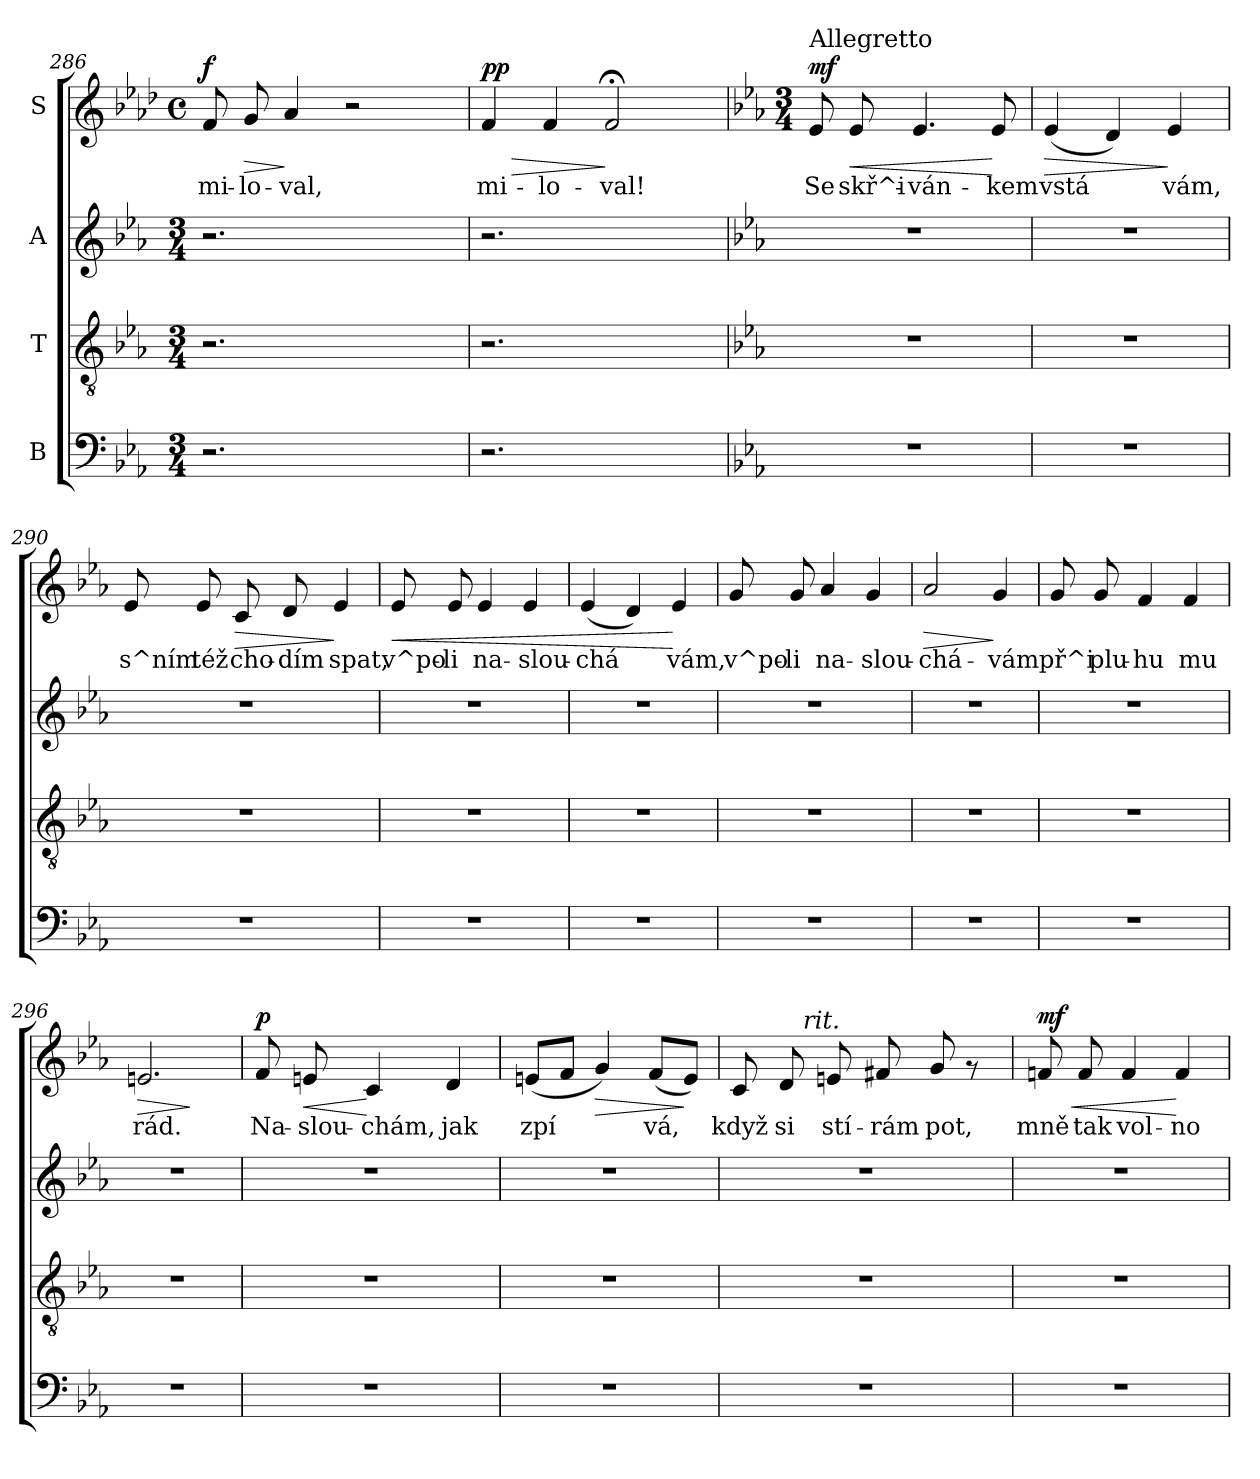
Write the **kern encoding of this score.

**kern	**kern	**kern	**kern	**text	**dynam
*part4	*part3	*part2	*part1	*part1	*part1
*staff4	*staff3	*staff2	*staff1	*staff1	*staff1
*I"B	*I"T	*I"A	*I"S	*	*
!!LO:LB:g=z
*clefF4	*clefGv2	*clefG2	*clefG2	*	*
*k[b-e-a-]	*k[b-e-a-]	*k[b-e-a-]	*k[b-e-a-d-]	*	*
*E-:	*E-:	*E-:	*A-:	*	*
*M3/4	*M3/4	*M3/4	*M4/4	*	*
*	*	*	*met(c)	*	*
=286	=286	=286	=286	=286	=286
!	!	!	!	!LO:LY:b:rj	!LO:DY:a
2.r	2.r	2.r	8f/	mi-	f
!	!	!	!	!LO:LY:b:rj	!LO:HP:b
.	.	.	8g/	-lo-	>
!	!	!	!	!LO:LY:b:rj	!
.	.	.	4a-/	-val,	]
.	.	.	2r	.	.
4ryy	4ryy	4ryy	.	.	.
=287	=287	=287	=287	=287	=287
!	!	!	!	!LO:LY:b:rj	!LO:HP:b
!	!	!	!	!	!LO:DY:n=1:a
2.r	2.r	2.r	4f/	mi-	> pp
!	!	!	!	!LO:LY:b:rj	!
.	.	.	4f/	-lo-	.
!	!	!	!	!LO:LY:b:rj	!
.	.	.	2f;</	-val!	]
4ryy	4ryy	4ryy	.	.	.
=288	=288	=288	=288!	=288!	=288!
*	*	*	*k[b-e-a-]	*	*
*	*	*	*E-:	*	*
*	*	*	*M3/4	*	*
!	!	!	!LO:TX:a:t=Allegretto	!	!
!	!	!	!	!LO:LY:b:rj	!LO:DY:a
2.r	2.r	2.r	8e-/	Se	mf
!	!	!	!	!LO:LY:b:rj	!LO:HP:b
.	.	.	8e-/	skř^i-	<
!	!	!	!	!LO:LY:b:rj	!
.	.	.	4.e-/	-ván-	.
!	!	!	!	!LO:LY:b:rj	!
.	.	.	8e-/	-kem	[
=289	=289	=289	=289	=289	=289
!	!	!	!	!LO:LY:b:rj	!LO:HP:b
2.r	2.r	2.r	(<4e-/	vstá-	>
!	!	!	!	!LO:LY:b:rj	!
.	.	.	4d/)	--	.
!	!	!	!	!LO:LY:b:rj	!
.	.	.	4e-/	-vám,	]
=290	=290	=290	=290	=290	=290
!	!	!	!	!LO:LY:b:rj	!
2.r	2.r	2.r	8e-/	s^ním	.
!	!	!	!	!LO:LY:b:rj	!
.	.	.	8e-/	též	.
!	!	!	!	!LO:LY:b:rj	!LO:HP:b
.	.	.	8c/	cho-	>
!	!	!	!	!LO:LY:b:rj	!
.	.	.	8d/	-dím	.
!	!	!	!	!LO:LY:b:rj	!
.	.	.	4e-/	spat,	]
=291	=291	=291	=291	=291	=291
!	!	!	!	!LO:LY:b:rj	!LO:HP:b
2.r	2.r	2.r	8e-/	v^po-	<
!	!	!	!	!LO:LY:b:rj	!
.	.	.	8e-/	-li	.
!	!	!	!	!LO:LY:b:rj	!
.	.	.	4e-/	na-	.
!	!	!	!	!LO:LY:b:rj	!
.	.	.	4e-/	-slou-	.
=292	=292	=292	=292	=292	=292
!	!	!	!	!LO:LY:b:rj	!
2.r	2.r	2.r	(<4e-/	-chá-	.
!	!	!	!	!LO:LY:b:rj	!
.	.	.	4d/)	--	.
!	!	!	!	!LO:LY:b:rj	!
.	.	.	4e-/	-vám,	[
!!LO:LB:g=z
=293	=293	=293	=293	=293	=293
!	!	!	!	!LO:LY:b:rj	!
2.r	2.r	2.r	8g/	v^po-	.
!	!	!	!	!LO:LY:b:rj	!
.	.	.	8g/	-li	.
!	!	!	!	!LO:LY:b:rj	!
.	.	.	4a-/	na-	.
!	!	!	!	!LO:LY:b:rj	!
.	.	.	4g/	-slou-	.
=294	=294	=294	=294	=294	=294
!	!	!	!	!LO:LY:b:rj	!LO:HP:b
2.r	2.r	2.r	2a-/	-chá-	>
!	!	!	!	!LO:LY:b:rj	!
.	.	.	4g/	-vám	]
=295	=295	=295	=295	=295	=295
!	!	!	!	!LO:LY:b:rj	!
2.r	2.r	2.r	8g/	př^i	.
!	!	!	!	!LO:LY:b:rj	!
.	.	.	8g/	plu-	.
!	!	!	!	!LO:LY:b:rj	!
.	.	.	4f/	-hu	.
!	!	!	!	!LO:LY:b:rj	!
.	.	.	4f/	mu	.
=296	=296	=296	=296	=296	=296
!	!	!	!	!LO:LY:b:rj	!LO:HP:b
2.r	2.r	2.r	2.en/	rád.	>
.	.	.	.	.	]
=297	=297	=297	=297	=297	=297
!	!	!	!	!LO:LY:b:rj	!LO:DY:a
2.r	2.r	2.r	8f/	Na-	p
!	!	!	!	!LO:LY:b:rj	!LO:HP:b
.	.	.	8en/	-slou-	<
!	!	!	!	!LO:LY:b:rj	!
.	.	.	4c/	-chám,	[
!	!	!	!	!LO:LY:b:rj	!
.	.	.	4d/	jak	.
=298	=298	=298	=298	=298	=298
!	!	!	!	!LO:LY:b:rj	!
2.r	2.r	2.r	(<8en/L	zpí-	.
!	!	!	!	!LO:LY:b:rj	!
.	.	.	8f/J	--	.
!	!	!	!	!LO:LY:b:rj	!LO:HP:b
.	.	.	4g/)	--	>
!	!	!	!	!LO:LY:b:rj	!
.	.	.	(<8f/L	-vá,	.
!	!	!	!	!LO:LY:b:rj	!
.	.	.	8e/J)	.	]
!!LO:LB:g=z
=299	=299	=299	=299	=299	=299
!	!	!	!	!LO:LY:b:rj	!
*	*	*	*^	*	*
2.r	2.r	2.r	8c/	8.ryy	když	.
!	!	!	!	!	!LO:LY:b:rj	!
.	.	.	8d/	.	si	.
!	!	!	!	!LO:TX:a:i:t=rit.	!	!
.	.	.	.	2ryy	.	.
!	!	!	!	!	!LO:LY:b:rj	!
.	.	.	8en/	.	stí-	.
!	!	!	!	!	!LO:LY:b:rj	!
.	.	.	8f#X/	.	-rám	.
!	!	!	!	!	!LO:LY:b:rj	!
.	.	.	8g/	.	pot,	.
.	.	.	8rf	.	.	.
.	.	.	.	16ryy	.	.
=300	=300	=300	=300	=300	=300	=300
!	!	!	!	!	!LO:LY:b:rj	!LO:HP:b
!	!	!	!	!	!	!LO:DY:n=1:a
*	*	*	*v	*v	*	*
2.r	2.r	2.r	8fn/	mně	< mf
!	!	!	!	!LO:LY:b:rj	!
.	.	.	8f/	tak	.
!	!	!	!	!LO:LY:b:rj	!
.	.	.	4f/	vol-	.
!	!	!	!	!LO:LY:b:rj	!
.	.	.	4f/	-no	[
=	=	=	=	=	=
*-	*-	*-	*-	*-	*-
